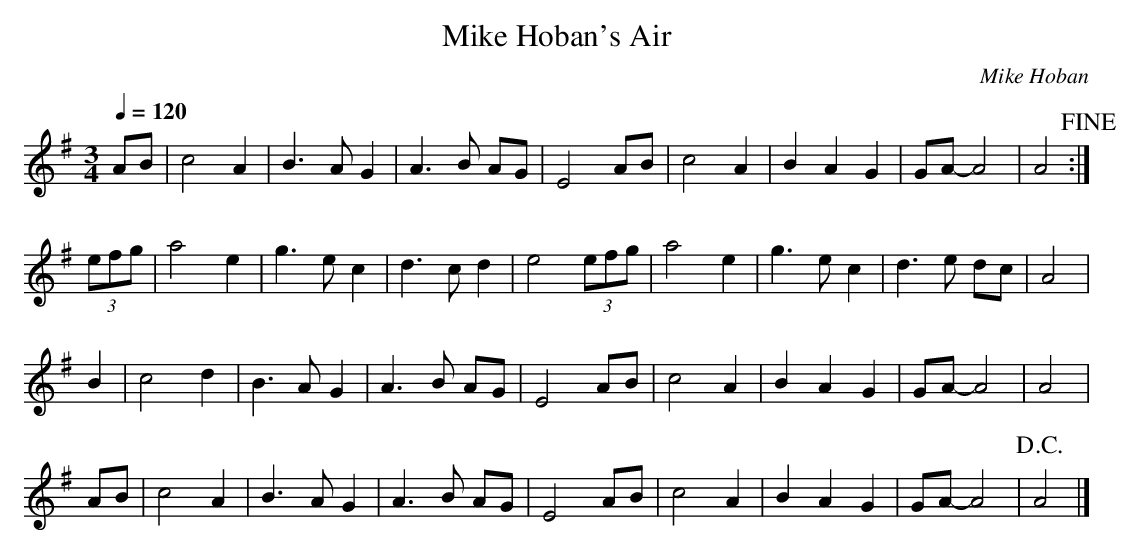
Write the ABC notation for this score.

X:1
T:Mike Hoban's Air
M:3/4
L:1/4
Q:120
C:Mike Hoban
K:ADor
K:G
A/2B/2 | c2A | B>AG | A>B A/2G/2 | E2 A/2B/2 | c2A | BAG |
G/2A/2-A2 | A2 !fine!  :|!
(3e/2f/2g/2 | a2e | g>ec | d>cd | e2 (3e/2f/2g/2 | a2e | g>ec |
d>e d/2c/2 | A2 |!
B | c2d | B>AG | A>B A/2G/2 | E2 A/2B/2 | c2A | BAG | G/2A/2-A2 |
A2 |!
A/2B/2 | c2A | B>AG | A>B A/2G/2 | E2 A/2B/2 | c2A | BAG |
G/2A/2-A2 |!D.C.! A2 |]
